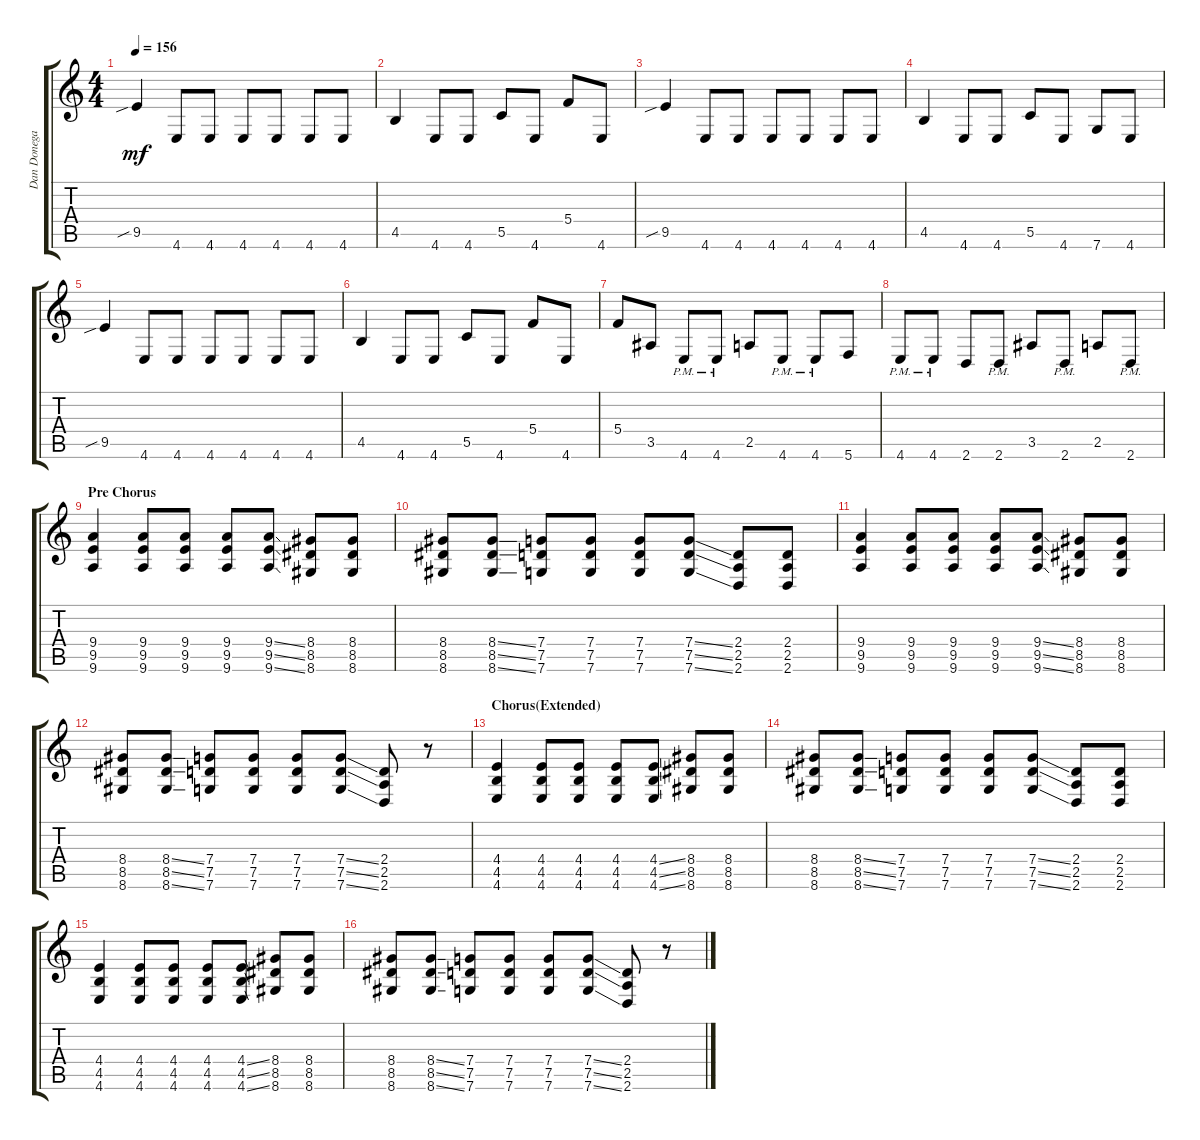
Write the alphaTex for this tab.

\track ("Dan Donegan" "Dan Donega") {instrument distortionguitar}
\staff {score tabs}
\tuning (D4 A3 F3 C3 G2 C2) {hide}
\ts (4 4)
\tempo 156
\clef g2
\ks c
9.5{sib}.4{dy mf} 4.6.8 4.6.8 4.6.8 4.6.8 4.6.8 4.6.8 |
4.5.4 4.6.8 4.6.8 5.5.8 4.6.8 5.4.8 4.6.8 |
9.5{sib}.4 4.6.8 4.6.8 4.6.8 4.6.8 4.6.8 4.6.8 |
4.5.4 4.6.8 4.6.8 5.5.8 4.6.8 7.6.8 4.6.8 |
9.5{sib}.4 4.6.8 4.6.8 4.6.8 4.6.8 4.6.8 4.6.8 |
4.5.4 4.6.8 4.6.8 5.5.8 4.6.8 5.4.8 4.6.8 |
5.4.8 3.5.8 4.6{pm}.8 4.6{pm}.8 2.5.8 4.6{pm}.8 4.6{pm}.8 5.6.8 |
4.6{pm}.8 4.6{pm}.8 2.6.8 2.6{pm}.8 3.5.8 2.6{pm}.8 2.5.8 2.6{pm}.8 |
\section ("" "Pre Chorus")
(9.4 9.5 9.6).4 (9.4 9.5 9.6).8 (9.4 9.5 9.6).8 (9.4 9.5 9.6).8 (9.4{ss} 9.5{ss} 9.6{ss}).8 (8.4 8.5 8.6).8 (8.4 8.5 8.6).8 |
(8.4 8.5 8.6).8 (8.4{ss} 8.5{ss} 8.6{ss}).8 (7.4 7.5 7.6).8 (7.4 7.5 7.6).8 (7.4 7.5 7.6).8 (7.4{ss} 7.5{ss} 7.6{ss}).8 (2.4 2.5 2.6).8 (2.4 2.5 2.6).8 |
(9.4 9.5 9.6).4 (9.4 9.5 9.6).8 (9.4 9.5 9.6).8 (9.4 9.5 9.6).8 (9.4{ss} 9.5{ss} 9.6{ss}).8 (8.4 8.5 8.6).8 (8.4 8.5 8.6).8 |
(8.4 8.5 8.6).8 (8.4{ss} 8.5{ss} 8.6{ss}).8 (7.4 7.5 7.6).8 (7.4 7.5 7.6).8 (7.4 7.5 7.6).8 (7.4{ss} 7.5{ss} 7.6{ss}).8 (2.4 2.5 2.6).8 r.8 |
\section ("" "Chorus(Extended)")
(4.4 4.5 4.6).4 (4.4 4.5 4.6).8 (4.4 4.5 4.6).8 (4.4 4.5 4.6).8 (4.4{ss} 4.5{ss} 4.6{ss}).8 (8.4 8.5 8.6).8 (8.4 8.5 8.6).8 |
(8.4 8.5 8.6).8 (8.4{ss} 8.5{ss} 8.6{ss}).8 (7.4 7.5 7.6).8 (7.4 7.5 7.6).8 (7.4 7.5 7.6).8 (7.4{ss} 7.5{ss} 7.6{ss}).8 (2.4 2.5 2.6).8 (2.4 2.5 2.6).8 |
(4.4 4.5 4.6).4 (4.4 4.5 4.6).8 (4.4 4.5 4.6).8 (4.4 4.5 4.6).8 (4.4{ss} 4.5{ss} 4.6{ss}).8 (8.4 8.5 8.6).8 (8.4 8.5 8.6).8 |
(8.4 8.5 8.6).8 (8.4{ss} 8.5{ss} 8.6{ss}).8 (7.4 7.5 7.6).8 (7.4 7.5 7.6).8 (7.4 7.5 7.6).8 (7.4{ss} 7.5{ss} 7.6{ss}).8 (2.4 2.5 2.6).8 r.8
